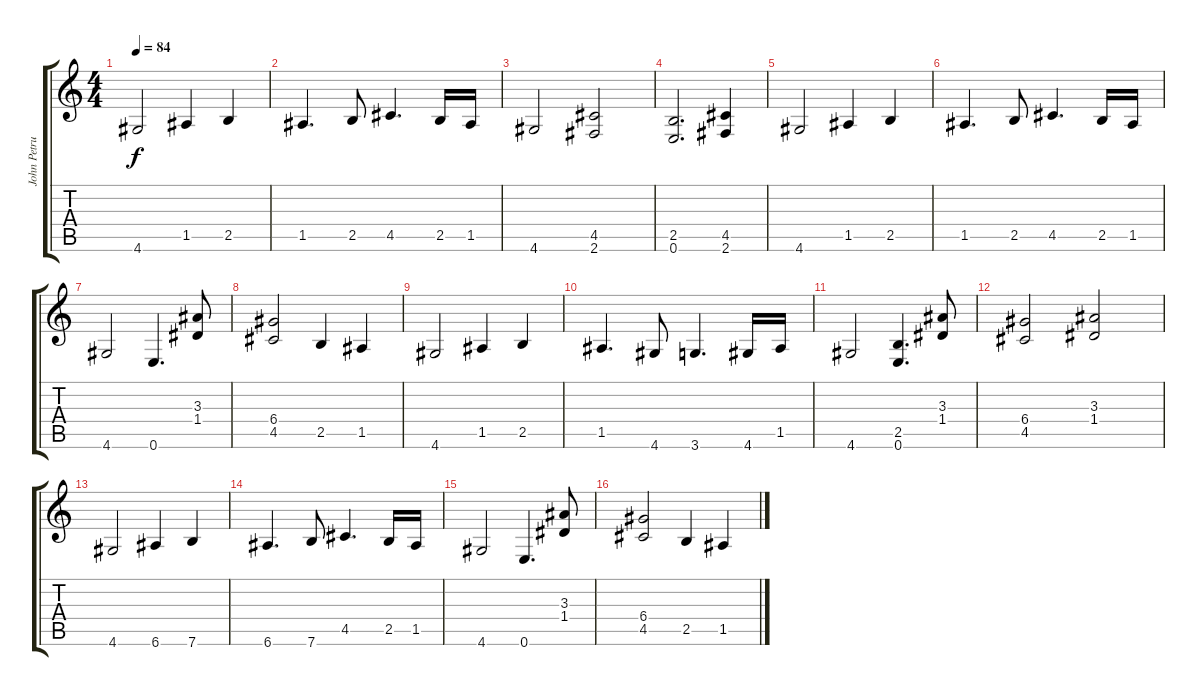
\track ("John Petrucci" "John Petru") {instrument acousticguitarsteel}
\staff {score tabs}
\tuning (E4 B3 G3 D3 A2 E2) {hide}
\ts (4 4)
\tempo 84
\clef g2
\ks c
4.6.2{dy f} 1.5.4 2.5.4 |
1.5.4{d} 2.5.8 4.5.4{d} 2.5.16 1.5.16 |
4.6.2 (4.5 2.6).2 |
(2.5 0.6).2{d} (4.5 2.6).4 |
4.6.2 1.5.4 2.5.4 |
1.5.4{d} 2.5.8 4.5.4{d} 2.5.16 1.5.16 |
4.6.2 0.6.4{d} (3.3 1.4).8 |
(6.4 4.5).2 2.5.4 1.5.4 |
4.6.2 1.5.4 2.5.4 |
1.5.4{d} 4.6.8 3.6.4{d} 4.6.16 1.5.16 |
4.6.2 (2.5 0.6).4{d} (3.3 1.4).8 |
(6.4 4.5).2 (3.3 1.4).2 |
4.6.2 6.6.4 7.6.4 |
6.6.4{d} 7.6.8 4.5.4{d} 2.5.16 1.5.16 |
4.6.2 0.6.4{d} (3.3 1.4).8 |
(6.4 4.5).2 2.5.4 1.5.4
